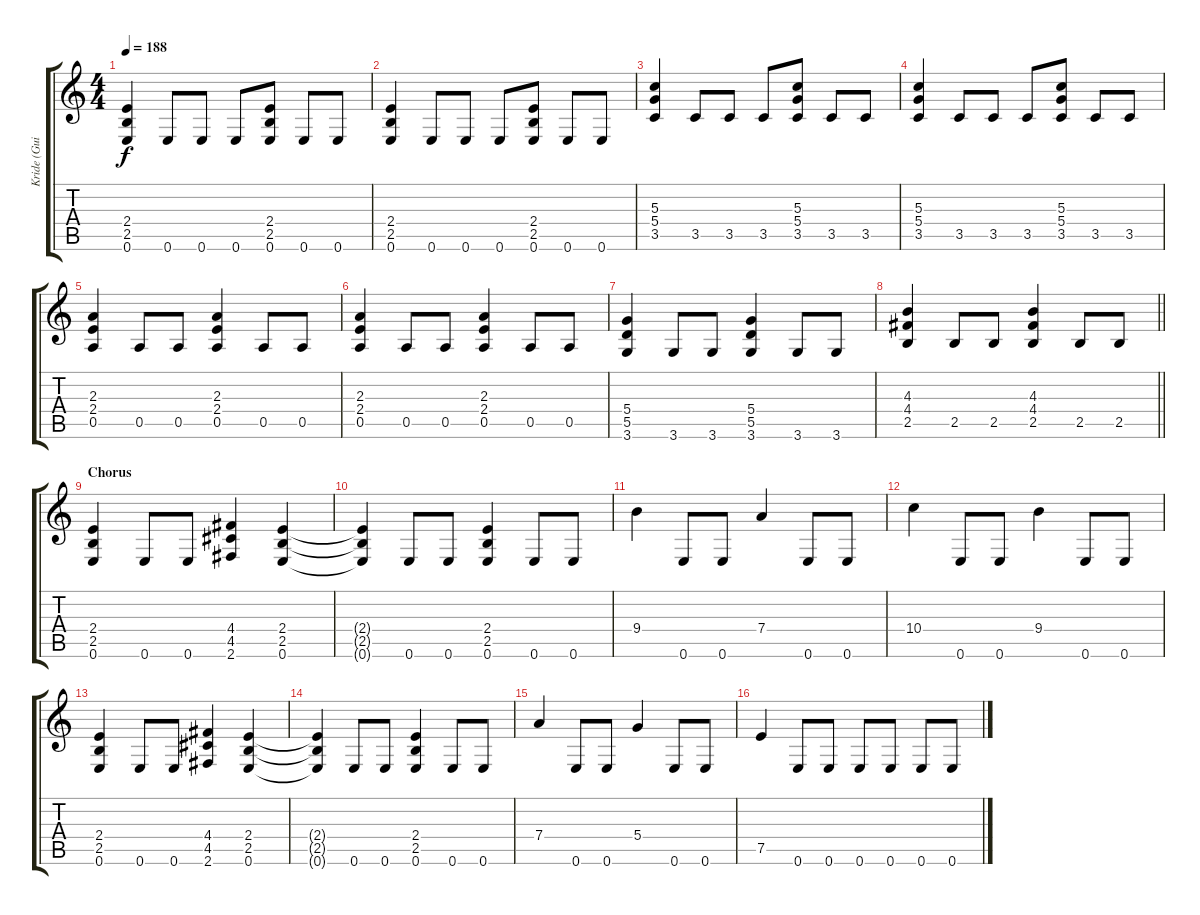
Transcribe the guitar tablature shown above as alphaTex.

\track ("Kride (Guitar II)" "Kride (Gui") {instrument distortionguitar}
\staff {score tabs}
\tuning (E4 B3 G3 D3 A2 E2) {hide}
\ts (4 4)
\tempo 188
\clef g2
\ks c
(2.4 2.5 0.6).4{dy f} 0.6.8 0.6.8 0.6.8 (2.4 2.5 0.6).8 0.6.8 0.6.8 |
(2.4 2.5 0.6).4 0.6.8 0.6.8 0.6.8 (2.4 2.5 0.6).8 0.6.8 0.6.8 |
(5.3 5.4 3.5).4 3.5.8 3.5.8 3.5.8 (5.3 5.4 3.5).8 3.5.8 3.5.8 |
(5.3 5.4 3.5).4 3.5.8 3.5.8 3.5.8 (5.3 5.4 3.5).8 3.5.8 3.5.8 |
(2.3 2.4 0.5).4 0.5.8 0.5.8 (2.3 2.4 0.5).4 0.5.8 0.5.8 |
(2.3 2.4 0.5).4 0.5.8 0.5.8 (2.3 2.4 0.5).4 0.5.8 0.5.8 |
(5.4 5.5 3.6).4 3.6.8 3.6.8 (5.4 5.5 3.6).4 3.6.8 3.6.8 |
\barLineRight lightlight
(4.3 4.4 2.5).4 2.5.8 2.5.8 (4.3 4.4 2.5).4 2.5.8 2.5.8 |
\section ("" "Chorus")
(2.4 2.5 0.6).4{volume 14} 0.6.8 0.6.8 (4.4 4.5 2.6).4 (2.4 2.5 0.6).4 |
(2.4{t} 2.5{t} 0.6{t}).4 0.6.8 0.6.8 (2.4 2.5 0.6).4 0.6.8 0.6.8 |
9.4.4 0.6.8 0.6.8 7.4.4 0.6.8 0.6.8 |
10.4.4 0.6.8 0.6.8 9.4.4 0.6.8 0.6.8 |
(2.4 2.5 0.6).4 0.6.8 0.6.8 (4.4 4.5 2.6).4 (2.4 2.5 0.6).4 |
(2.4{t} 2.5{t} 0.6{t}).4 0.6.8 0.6.8 (2.4 2.5 0.6).4 0.6.8 0.6.8 |
7.4.4 0.6.8 0.6.8 5.4.4 0.6.8 0.6.8 |
7.5.4 0.6.8 0.6.8 0.6.8 0.6.8 0.6.8 0.6.8
